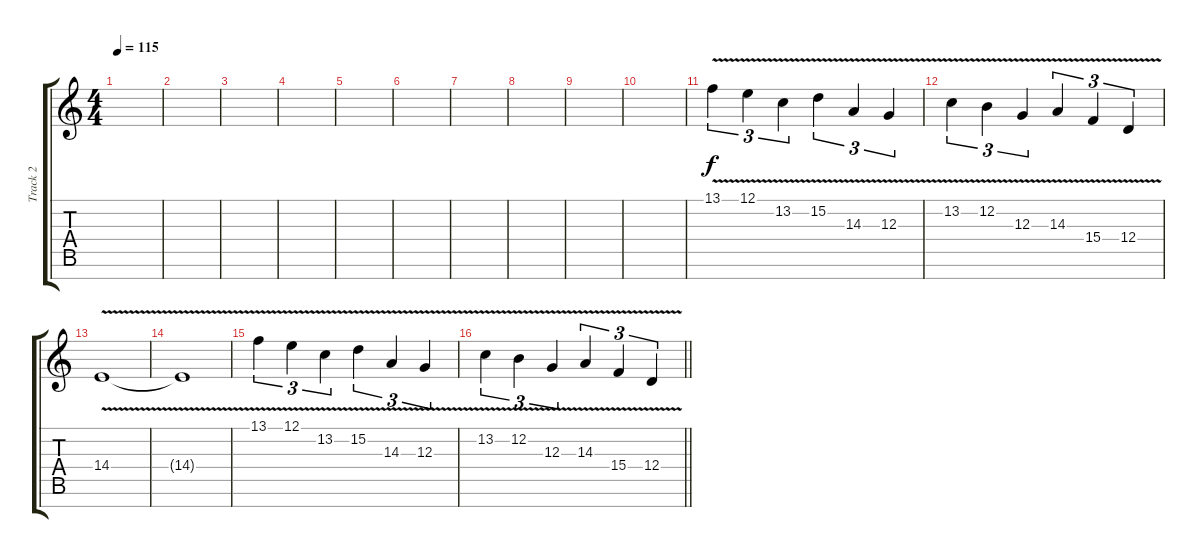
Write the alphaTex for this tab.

\track ("Track 2" "Track 2") {instrument lead1square}
\staff {score tabs}
\tuning (E4 B3 G3 D3 A2 E2 B1) {hide}
\ts (4 4)
\tempo 115
\clef g2
\ks c
|
|
|
|
|
|
|
|
|
|
13.1{v}.4{tu (3 2)} 12.1{v}.4{tu (3 2)} 13.2{v}.4{tu (3 2)} 15.2{v}.4{tu (3 2)} 14.3{v}.4{tu (3 2)} 12.3{v}.4{tu (3 2)} |
13.2{v}.4{tu (3 2)} 12.2{v}.4{tu (3 2)} 12.3{v}.4{tu (3 2)} 14.3{v}.4{tu (3 2)} 15.4{v}.4{tu (3 2)} 12.4{v}.4{tu (3 2)} |
14.4{v}.1 |
14.4{t}.1 |
13.1{v}.4{tu (3 2)} 12.1{v}.4{tu (3 2)} 13.2{v}.4{tu (3 2)} 15.2{v}.4{tu (3 2)} 14.3{v}.4{tu (3 2)} 12.3{v}.4{tu (3 2)} |
\barLineRight lightlight
13.2{v}.4{tu (3 2)} 12.2{v}.4{tu (3 2)} 12.3{v}.4{tu (3 2)} 14.3{v}.4{tu (3 2)} 15.4{v}.4{tu (3 2)} 12.4{v}.4{tu (3 2)}
